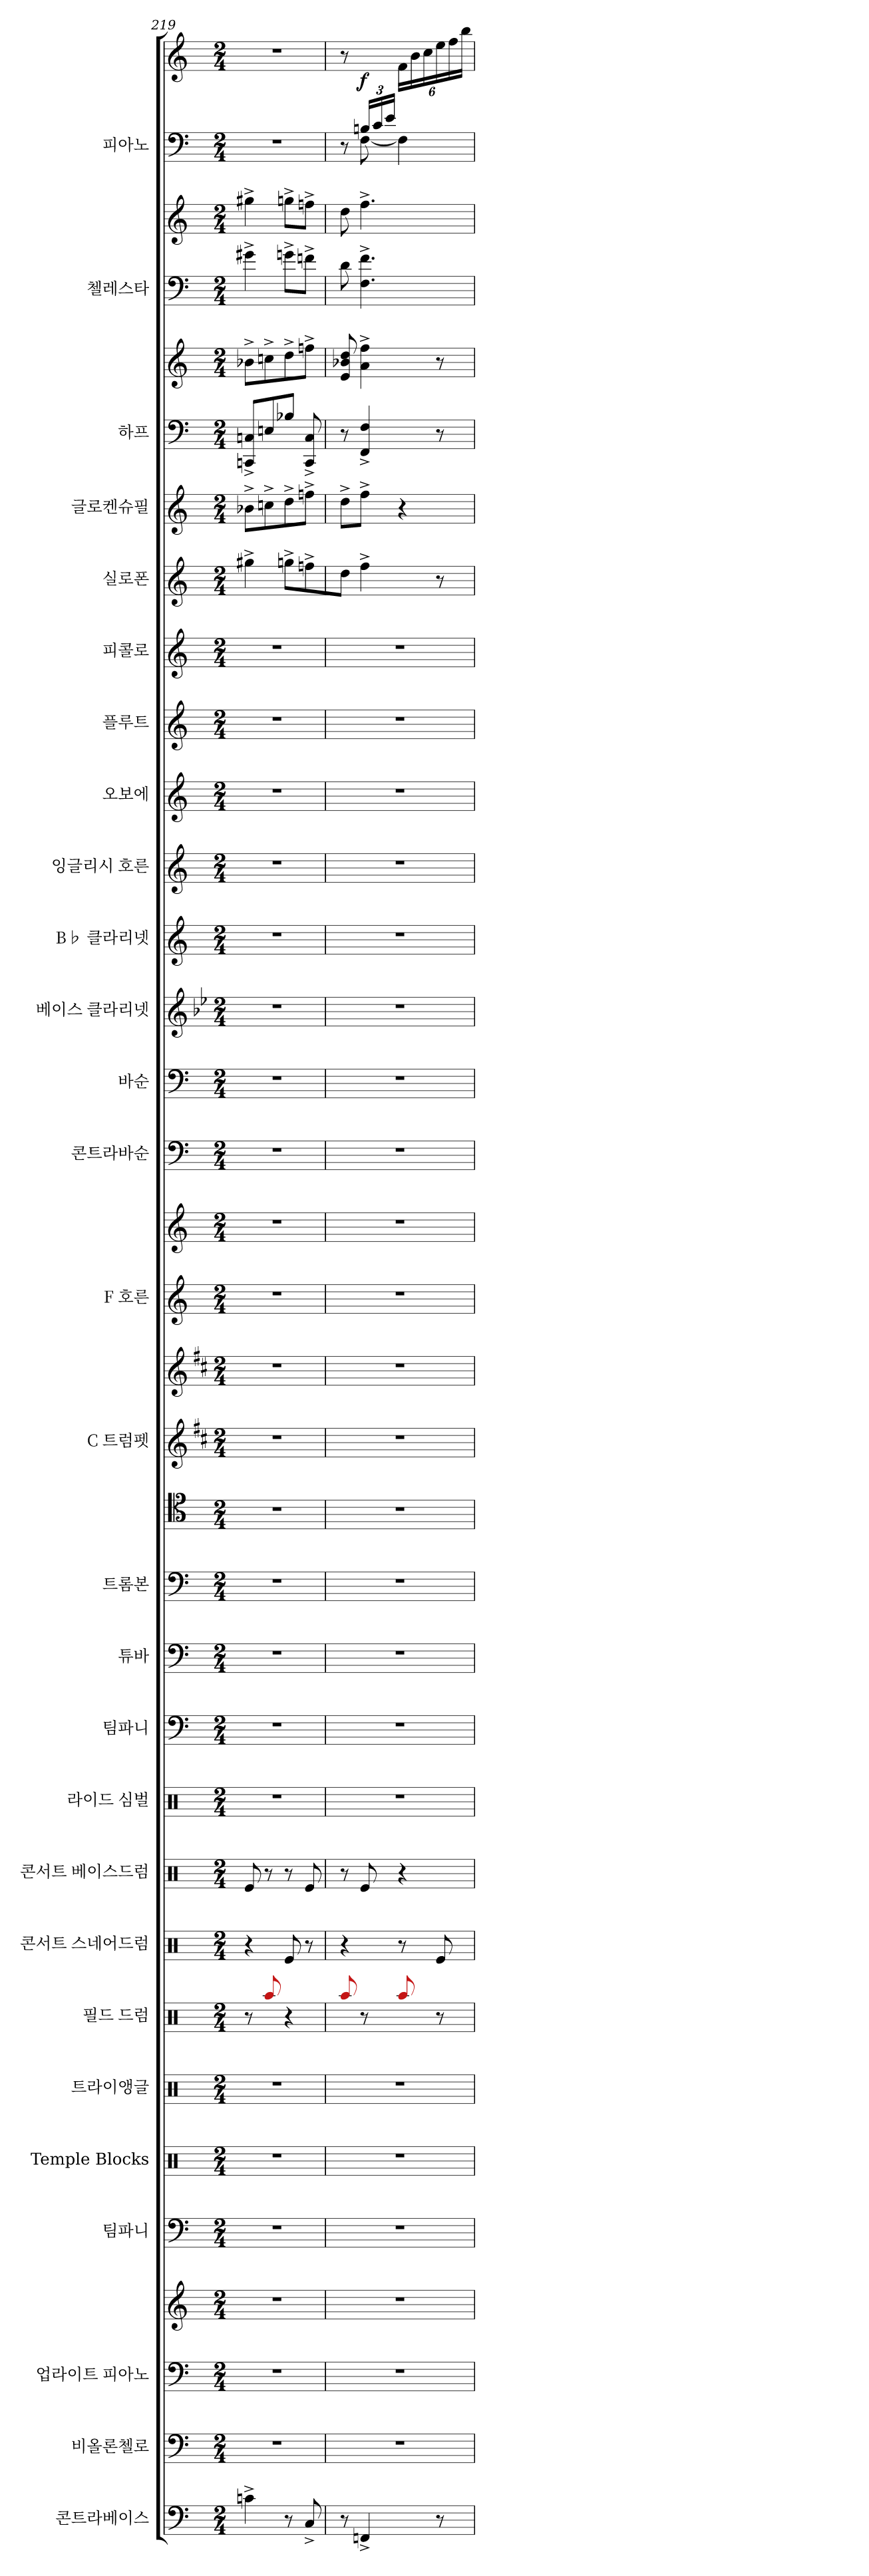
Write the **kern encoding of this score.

**kern	**kern	**kern	**kern	**kern	**kern	**kern	**kern	**kern	**kern	**kern	**kern	**kern	**kern	**kern	**kern	**kern	**kern	**kern	**kern	**kern	**kern	**kern	**kern	**kern	**kern	**kern	**kern	**kern	**kern	**kern	**kern	**kern	**kern	**kern	**dynam
*part28	*part27	*part26	*part26	*part25	*part24	*part23	*part22	*part21	*part20	*part19	*part18	*part17	*part16	*part16	*part15	*part15	*part14	*part14	*part13	*part12	*part11	*part10	*part9	*part8	*part7	*part6	*part5	*part4	*part3	*part3	*part2	*part2	*part1	*part1	*part1
*staff35	*staff34	*staff33	*staff32	*staff31	*staff30	*staff29	*staff28	*staff27	*staff26	*staff25	*staff24	*staff23	*staff22	*staff21	*staff20	*staff19	*staff18	*staff17	*staff16	*staff15	*staff14	*staff13	*staff12	*staff11	*staff10	*staff9	*staff8	*staff7	*staff6	*staff5	*staff4	*staff3	*staff2	*staff1	*staff1/2
*I"콘트라베이스	*I"비올론첼로	*I"업라이트 피아노	*	*I"팀파니	*I"Temple Blocks	*I"트라이앵글	*I"필드 드럼	*I"콘서트 스네어드럼	*I"콘서트 베이스드럼	*I"라이드 심벌	*I"팀파니	*I"튜바	*I"트롬본	*	*I"C 트럼펫	*	*I"F 호른	*	*I"콘트라바순	*I"바순	*I"베이스 클라리넷	*I"B♭ 클라리넷	*I"잉글리시 호른	*I"오보에	*I"플루트	*I"피콜로	*I"실로폰	*I"글로켄슈필	*I"하프	*	*I"첼레스타	*	*I"피아노	*	*
*	*	*	*	*	*I'Tmp. Bl.	*	*	*	*	*	*	*	*	*	*	*	*	*	*	*	*	*	*	*	*	*	*	*	*	*	*	*	*	*	*
*clefF4	*clefF4	*clefF4	*clefG2	*clefF4	*clefX	*clefX	*clefX	*clefX	*clefX	*clefX	*clefF4	*clefF4	*clefF4	*clefC4	*clefG2	*clefG2	*clefG2	*clefG2	*clefF4	*clefF4	*clefG2	*clefG2	*clefG2	*clefG2	*clefG2	*clefG2	*clefG2	*clefG2	*clefF4	*clefG2	*clefF4	*clefG2	*clefF4	*clefG2	*
*ITrd7c12	*	*	*	*	*	*	*	*	*	*	*	*	*	*	*ITrd1c2	*ITrd1c2	*ITrd4c7	*ITrd4c7	*ITrd7c12	*	*ITrd8c14	*ITrd1c2	*ITrd4c7	*	*	*ITrd-7c-12	*ITrd-7c-12	*ITrd-14c-24	*	*	*ITrd-7c-12	*ITrd-7c-12	*	*	*
*k[]	*k[]	*k[]	*k[]	*k[]	*k[]	*k[]	*k[]	*k[]	*k[]	*k[]	*k[]	*k[]	*k[]	*k[]	*k[]	*k[]	*k[b-]	*k[b-]	*k[]	*k[]	*k[b-e-]	*k[b-e-]	*k[b-]	*k[]	*k[]	*k[]	*k[]	*k[]	*k[]	*k[]	*k[]	*k[]	*k[]	*k[]	*
*M2/4	*M2/4	*M2/4	*M2/4	*M2/4	*M2/4	*M2/4	*M2/4	*M2/4	*M2/4	*M2/4	*M2/4	*M2/4	*M2/4	*M2/4	*M2/4	*M2/4	*M2/4	*M2/4	*M2/4	*M2/4	*M2/4	*M2/4	*M2/4	*M2/4	*M2/4	*M2/4	*M2/4	*M2/4	*M2/4	*M2/4	*M2/4	*M2/4	*M2/4	*M2/4	*
=219	=219	=219	=219	=219	=219	=219	=219	=219	=219	=219	=219	=219	=219	=219	=219	=219	=219	=219	=219	=219	=219	=219	=219	=219	=219	=219	=219	=219	=219	=219	=219	=219	=219	=219	=219
4Cn^\	2r	2r	2r	2r	2r	2r	8r	4r	8Re/	2r	2r	2r	2r	2r	2r	2r	2r	2r	2r	2r	2r	2r	2r	2r	2r	2r	4ggg#X^\	8bbb-X^\L	8CCn/^ 8Cn/^L	8b-X^\L	4gg#X^\	4ggg#X^\	2r	2r	.
.	.	.	.	.	.	.	8aa/	.	8r	.	.	.	.	.	.	.	.	.	.	.	.	.	.	.	.	.	.	8ccccn^\	8En/	8ccn^\	.	.	.	.	.
8r	.	.	.	.	.	.	4r	8Re/	8r	.	.	.	.	.	.	.	.	.	.	.	.	.	.	.	.	.	8gggn^\L	8dddd^\	8B-X/J	8dd^\	8ggn^\L	8gggn^\L	.	.	.
8CC^/	.	.	.	.	.	.	.	8r	8Re/	.	.	.	.	.	.	.	.	.	.	.	.	.	.	.	.	.	8fffn^\	8ffffn^\J	8CC/^ 8C/^	8ffn^\J	8ffn^\J	8fffn^\J	.	.	.
=220	=220	=220	=220	=220	=220	=220	=220	=220	=220	=220	=220	=220	=220	=220	=220	=220	=220	=220	=220	=220	=220	=220	=220	=220	=220	=220	=220	=220	=220	=220	=220	=220	=220	=220	=220
*	*	*	*	*	*	*	*	*	*	*	*	*	*	*	*	*	*	*	*	*	*	*	*	*	*	*	*	*	*	*	*	*	*^	*	*
8r	2r	2r	2r	2r	2r	2r	8aa/	4r	8r	2r	2r	2r	2r	2r	2r	2r	2r	2r	2r	2r	2r	2r	2r	2r	2r	2r	8ddd\J	8dddd^\L	8r	8e/ 8b-X/ 8dd/	8dd\	8ddd\	8ryy	8r	8r	.
*	*	*	*	*	*	*	*	*	*	*	*	*	*	*	*	*	*	*	*	*	*	*	*	*	*	*	*	*	*	*	*	*	*Xbrackettup	*	*	*
!	!	!	!	!	!	!	!	!	!	!	!	!	!	!	!	!	!	!	!	!	!	!	!	!	!	!	!	!	!	!	!	!	!	!	!	!LO:DY:b
4FFFn^/	.	.	.	.	.	.	8r	.	8Re/	.	.	.	.	.	.	.	.	.	.	.	.	.	.	.	.	.	4fff^\	8ffff^\J	4FF/^ 4F/^	4a\^ 4ff\^	4.f\^ 4.ff\^	4.fff^\	24Bn/LL	[8F\	8ryy	f
.	.	.	.	.	.	.	.	.	.	.	.	.	.	.	.	.	.	.	.	.	.	.	.	.	.	.	.	.	.	.	.	.	24c/	.	.	.
.	.	.	.	.	.	.	.	.	.	.	.	.	.	.	.	.	.	.	.	.	.	.	.	.	.	.	.	.	.	.	.	.	24e/JJ	.	.	.
*	*	*	*	*	*	*	*	*	*	*	*	*	*	*	*	*	*	*	*	*	*	*	*	*	*	*	*	*	*	*	*	*	*	*	*Xbrackettup	*
.	.	.	.	.	.	.	8aa/	8r	4r	.	.	.	.	.	.	.	.	.	.	.	.	.	.	.	.	.	.	4r	.	.	.	.	4ryy	4F\]	24f\LL	.
.	.	.	.	.	.	.	.	.	.	.	.	.	.	.	.	.	.	.	.	.	.	.	.	.	.	.	.	.	.	.	.	.	.	.	24b\	.
.	.	.	.	.	.	.	.	.	.	.	.	.	.	.	.	.	.	.	.	.	.	.	.	.	.	.	.	.	.	.	.	.	.	.	24cc\	.
8r	.	.	.	.	.	.	8r	8Re/	.	.	.	.	.	.	.	.	.	.	.	.	.	.	.	.	.	.	8r	.	8r	8r	.	.	.	.	24ee\	.
.	.	.	.	.	.	.	.	.	.	.	.	.	.	.	.	.	.	.	.	.	.	.	.	.	.	.	.	.	.	.	.	.	.	.	24ff\	.
.	.	.	.	.	.	.	.	.	.	.	.	.	.	.	.	.	.	.	.	.	.	.	.	.	.	.	.	.	.	.	.	.	.	.	24bb\JJ	.
*	*	*	*	*	*	*	*	*	*	*	*	*	*	*	*	*	*	*	*	*	*	*	*	*	*	*	*	*	*	*	*	*	*v	*v	*	*
=	=	=	=	=	=	=	=	=	=	=	=	=	=	=	=	=	=	=	=	=	=	=	=	=	=	=	=	=	=	=	=	=	=	=	=
*-	*-	*-	*-	*-	*-	*-	*-	*-	*-	*-	*-	*-	*-	*-	*-	*-	*-	*-	*-	*-	*-	*-	*-	*-	*-	*-	*-	*-	*-	*-	*-	*-	*-	*-	*-
